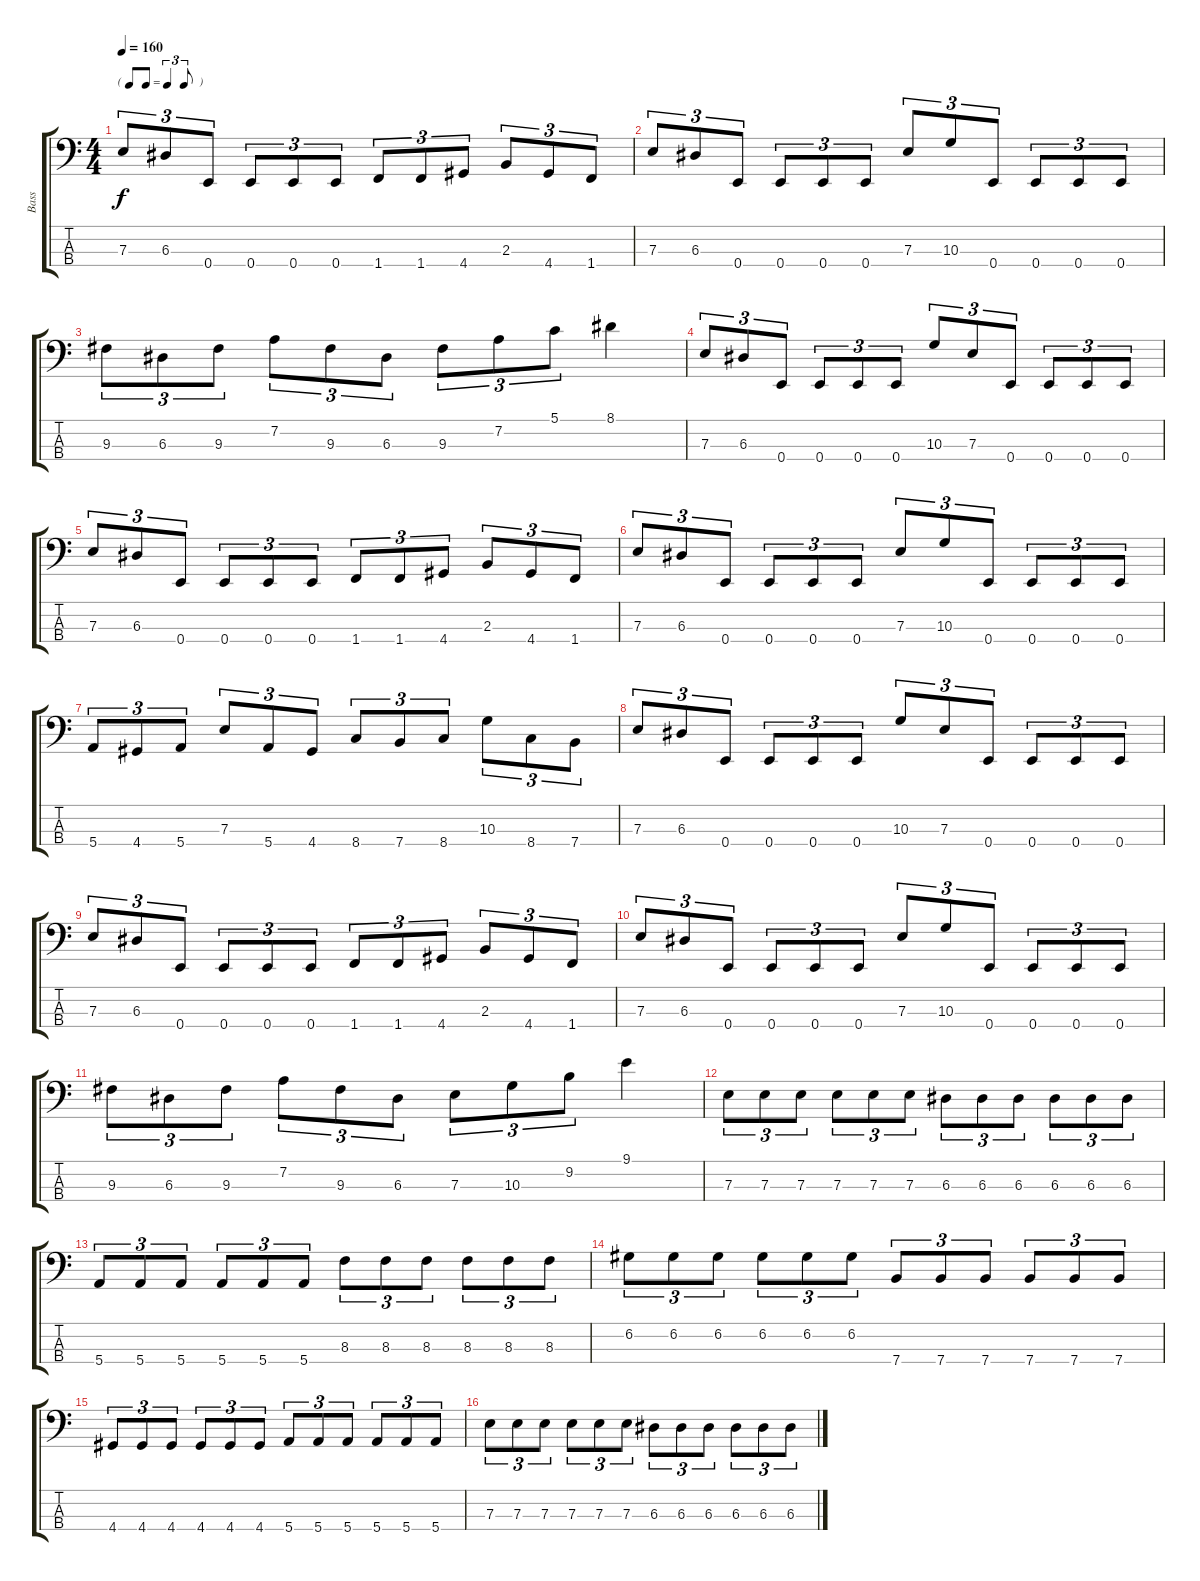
\track ("Bass" "Bass") {instrument electricbassfinger}
\staff {score tabs}
\tuning (G2 D2 A1 E1) {hide}
\ts (4 4)
\tf triplet8th
\tempo 160
\clef f4
\ks c
7.3.8{tu (3 2) dy f} 6.3.8{tu (3 2)} 0.4.8{tu (3 2)} 0.4.8{tu (3 2)} 0.4.8{tu (3 2)} 0.4.8{tu (3 2)} 1.4.8{tu (3 2)} 1.4.8{tu (3 2)} 4.4.8{tu (3 2)} 2.3.8{tu (3 2)} 4.4.8{tu (3 2)} 1.4.8{tu (3 2)} |
7.3.8{tu (3 2)} 6.3.8{tu (3 2)} 0.4.8{tu (3 2)} 0.4.8{tu (3 2)} 0.4.8{tu (3 2)} 0.4.8{tu (3 2)} 7.3.8{tu (3 2)} 10.3.8{tu (3 2)} 0.4.8{tu (3 2)} 0.4.8{tu (3 2)} 0.4.8{tu (3 2)} 0.4.8{tu (3 2)} |
9.3.8{tu (3 2)} 6.3.8{tu (3 2)} 9.3.8{tu (3 2)} 7.2.8{tu (3 2)} 9.3.8{tu (3 2)} 6.3.8{tu (3 2)} 9.3.8{tu (3 2)} 7.2.8{tu (3 2)} 5.1.8{tu (3 2)} 8.1.4 |
7.3.8{tu (3 2)} 6.3.8{tu (3 2)} 0.4.8{tu (3 2)} 0.4.8{tu (3 2)} 0.4.8{tu (3 2)} 0.4.8{tu (3 2)} 10.3.8{tu (3 2)} 7.3.8{tu (3 2)} 0.4.8{tu (3 2)} 0.4.8{tu (3 2)} 0.4.8{tu (3 2)} 0.4.8{tu (3 2)} |
7.3.8{tu (3 2)} 6.3.8{tu (3 2)} 0.4.8{tu (3 2)} 0.4.8{tu (3 2)} 0.4.8{tu (3 2)} 0.4.8{tu (3 2)} 1.4.8{tu (3 2)} 1.4.8{tu (3 2)} 4.4.8{tu (3 2)} 2.3.8{tu (3 2)} 4.4.8{tu (3 2)} 1.4.8{tu (3 2)} |
7.3.8{tu (3 2)} 6.3.8{tu (3 2)} 0.4.8{tu (3 2)} 0.4.8{tu (3 2)} 0.4.8{tu (3 2)} 0.4.8{tu (3 2)} 7.3.8{tu (3 2)} 10.3.8{tu (3 2)} 0.4.8{tu (3 2)} 0.4.8{tu (3 2)} 0.4.8{tu (3 2)} 0.4.8{tu (3 2)} |
5.4.8{tu (3 2)} 4.4.8{tu (3 2)} 5.4.8{tu (3 2)} 7.3.8{tu (3 2)} 5.4.8{tu (3 2)} 4.4.8{tu (3 2)} 8.4.8{tu (3 2)} 7.4.8{tu (3 2)} 8.4.8{tu (3 2)} 10.3.8{tu (3 2)} 8.4.8{tu (3 2)} 7.4.8{tu (3 2)} |
7.3.8{tu (3 2)} 6.3.8{tu (3 2)} 0.4.8{tu (3 2)} 0.4.8{tu (3 2)} 0.4.8{tu (3 2)} 0.4.8{tu (3 2)} 10.3.8{tu (3 2)} 7.3.8{tu (3 2)} 0.4.8{tu (3 2)} 0.4.8{tu (3 2)} 0.4.8{tu (3 2)} 0.4.8{tu (3 2)} |
7.3.8{tu (3 2)} 6.3.8{tu (3 2)} 0.4.8{tu (3 2)} 0.4.8{tu (3 2)} 0.4.8{tu (3 2)} 0.4.8{tu (3 2)} 1.4.8{tu (3 2)} 1.4.8{tu (3 2)} 4.4.8{tu (3 2)} 2.3.8{tu (3 2)} 4.4.8{tu (3 2)} 1.4.8{tu (3 2)} |
7.3.8{tu (3 2)} 6.3.8{tu (3 2)} 0.4.8{tu (3 2)} 0.4.8{tu (3 2)} 0.4.8{tu (3 2)} 0.4.8{tu (3 2)} 7.3.8{tu (3 2)} 10.3.8{tu (3 2)} 0.4.8{tu (3 2)} 0.4.8{tu (3 2)} 0.4.8{tu (3 2)} 0.4.8{tu (3 2)} |
9.3.8{tu (3 2)} 6.3.8{tu (3 2)} 9.3.8{tu (3 2)} 7.2.8{tu (3 2)} 9.3.8{tu (3 2)} 6.3.8{tu (3 2)} 7.3.8{tu (3 2)} 10.3.8{tu (3 2)} 9.2.8{tu (3 2)} 9.1.4 |
7.3.8{tu (3 2)} 7.3.8{tu (3 2)} 7.3.8{tu (3 2)} 7.3.8{tu (3 2)} 7.3.8{tu (3 2)} 7.3.8{tu (3 2)} 6.3.8{tu (3 2)} 6.3.8{tu (3 2)} 6.3.8{tu (3 2)} 6.3.8{tu (3 2)} 6.3.8{tu (3 2)} 6.3.8{tu (3 2)} |
5.4.8{tu (3 2)} 5.4.8{tu (3 2)} 5.4.8{tu (3 2)} 5.4.8{tu (3 2)} 5.4.8{tu (3 2)} 5.4.8{tu (3 2)} 8.3.8{tu (3 2)} 8.3.8{tu (3 2)} 8.3.8{tu (3 2)} 8.3.8{tu (3 2)} 8.3.8{tu (3 2)} 8.3.8{tu (3 2)} |
6.2.8{tu (3 2)} 6.2.8{tu (3 2)} 6.2.8{tu (3 2)} 6.2.8{tu (3 2)} 6.2.8{tu (3 2)} 6.2.8{tu (3 2)} 7.4.8{tu (3 2)} 7.4.8{tu (3 2)} 7.4.8{tu (3 2)} 7.4.8{tu (3 2)} 7.4.8{tu (3 2)} 7.4.8{tu (3 2)} |
4.4.8{tu (3 2)} 4.4.8{tu (3 2)} 4.4.8{tu (3 2)} 4.4.8{tu (3 2)} 4.4.8{tu (3 2)} 4.4.8{tu (3 2)} 5.4.8{tu (3 2)} 5.4.8{tu (3 2)} 5.4.8{tu (3 2)} 5.4.8{tu (3 2)} 5.4.8{tu (3 2)} 5.4.8{tu (3 2)} |
7.3.8{tu (3 2)} 7.3.8{tu (3 2)} 7.3.8{tu (3 2)} 7.3.8{tu (3 2)} 7.3.8{tu (3 2)} 7.3.8{tu (3 2)} 6.3.8{tu (3 2)} 6.3.8{tu (3 2)} 6.3.8{tu (3 2)} 6.3.8{tu (3 2)} 6.3.8{tu (3 2)} 6.3.8{tu (3 2)}
